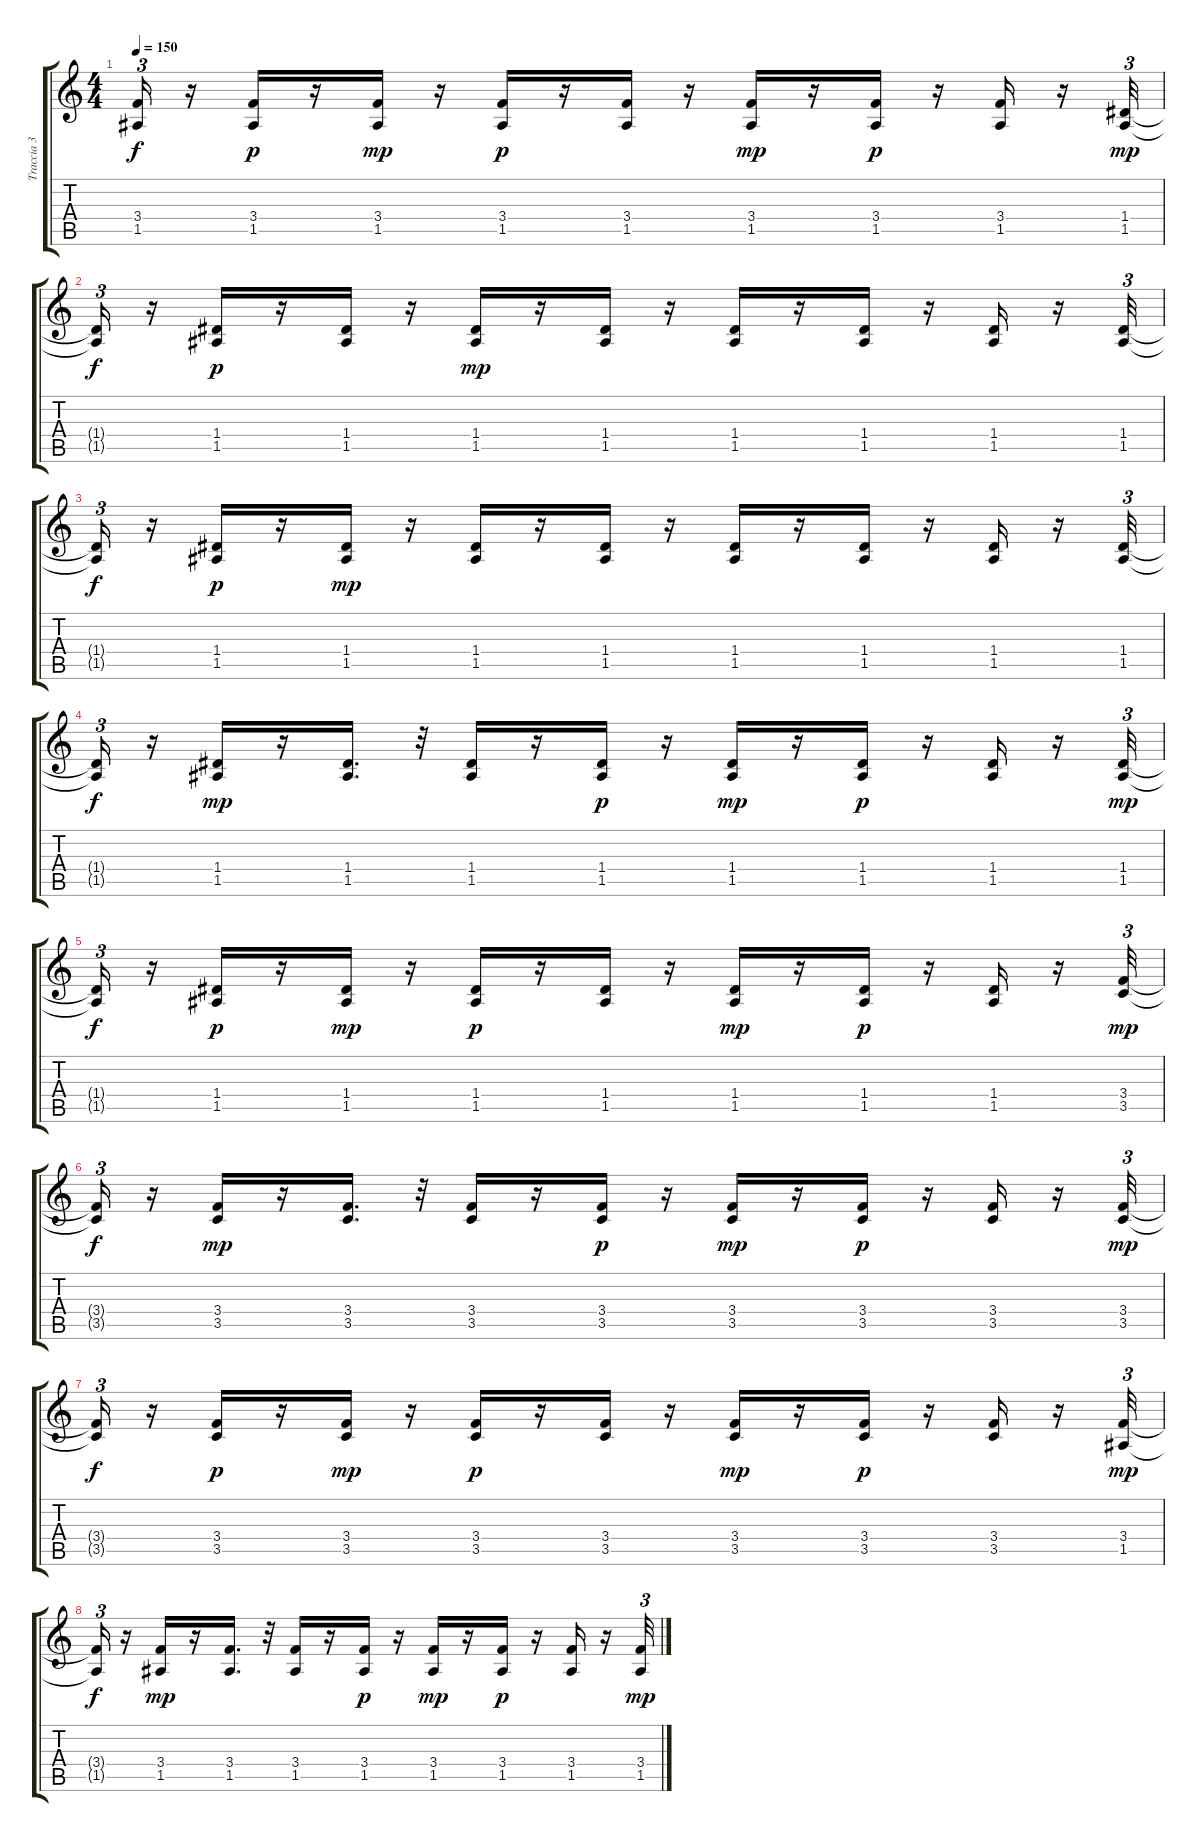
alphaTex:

\track ("Traccia 3" "Traccia 3") {instrument overdrivenguitar}
\staff {score tabs}
\tuning (E4 B3 G3 D3 A2 E2) {hide}
\ts (4 4)
\tempo 150
\clef g2
\ks c
(3.4{t} 1.5{t}).16{tu (3 2) dy f} r.16 (3.4 1.5).16{dy p} r.16 (3.4 1.5).16{dy mp} r.16 (3.4 1.5).16{dy p} r.16 (3.4 1.5).16 r.16 (3.4 1.5).16{dy mp} r.16 (3.4 1.5).16{dy p} r.16 (3.4 1.5).16 r.16 (1.4 1.5).32{tu (3 2) dy mp} |
(1.4{t} 1.5{t}).16{tu (3 2) dy f} r.16 (1.4 1.5).16{dy p} r.16 (1.4 1.5).16 r.16 (1.4 1.5).16{dy mp} r.16 (1.4 1.5).16 r.16 (1.4 1.5).16 r.16 (1.4 1.5).16 r.16 (1.4 1.5).16 r.16 (1.4 1.5).32{tu (3 2)} |
(1.4{t} 1.5{t}).16{tu (3 2) dy f} r.16 (1.4 1.5).16{dy p} r.16 (1.4 1.5).16{dy mp} r.16 (1.4 1.5).16 r.16 (1.4 1.5).16 r.16 (1.4 1.5).16 r.16 (1.4 1.5).16 r.16 (1.4 1.5).16 r.16 (1.4 1.5).32{tu (3 2)} |
(1.4{t} 1.5{t}).16{tu (3 2) dy f} r.16 (1.4 1.5).16{dy mp} r.16 (1.4 1.5).16{d} r.32 (1.4 1.5).16 r.16 (1.4 1.5).16{dy p} r.16 (1.4 1.5).16{dy mp} r.16 (1.4 1.5).16{dy p} r.16 (1.4 1.5).16 r.16 (1.4 1.5).32{tu (3 2) dy mp} |
(1.4{t} 1.5{t}).16{tu (3 2) dy f} r.16 (1.4 1.5).16{dy p} r.16 (1.4 1.5).16{dy mp} r.16 (1.4 1.5).16{dy p} r.16 (1.4 1.5).16 r.16 (1.4 1.5).16{dy mp} r.16 (1.4 1.5).16{dy p} r.16 (1.4 1.5).16 r.16 (3.4 3.5).32{tu (3 2) dy mp} |
(3.4{t} 3.5{t}).16{tu (3 2) dy f} r.16 (3.4 3.5).16{dy mp} r.16 (3.4 3.5).16{d} r.32 (3.4 3.5).16 r.16 (3.4 3.5).16{dy p} r.16 (3.4 3.5).16{dy mp} r.16 (3.4 3.5).16{dy p} r.16 (3.4 3.5).16 r.16 (3.4 3.5).32{tu (3 2) dy mp} |
(3.4{t} 3.5{t}).16{tu (3 2) dy f} r.16 (3.4 3.5).16{dy p} r.16 (3.4 3.5).16{dy mp} r.16 (3.4 3.5).16{dy p} r.16 (3.4 3.5).16 r.16 (3.4 3.5).16{dy mp} r.16 (3.4 3.5).16{dy p} r.16 (3.4 3.5).16 r.16 (3.4 1.5).32{tu (3 2) dy mp} |
(3.4{t} 1.5{t}).16{tu (3 2) dy f} r.16 (3.4 1.5).16{dy mp} r.16 (3.4 1.5).16{d} r.32 (3.4 1.5).16 r.16 (3.4 1.5).16{dy p} r.16 (3.4 1.5).16{dy mp} r.16 (3.4 1.5).16{dy p} r.16 (3.4 1.5).16 r.16 (3.4 1.5).32{tu (3 2) dy mp}
